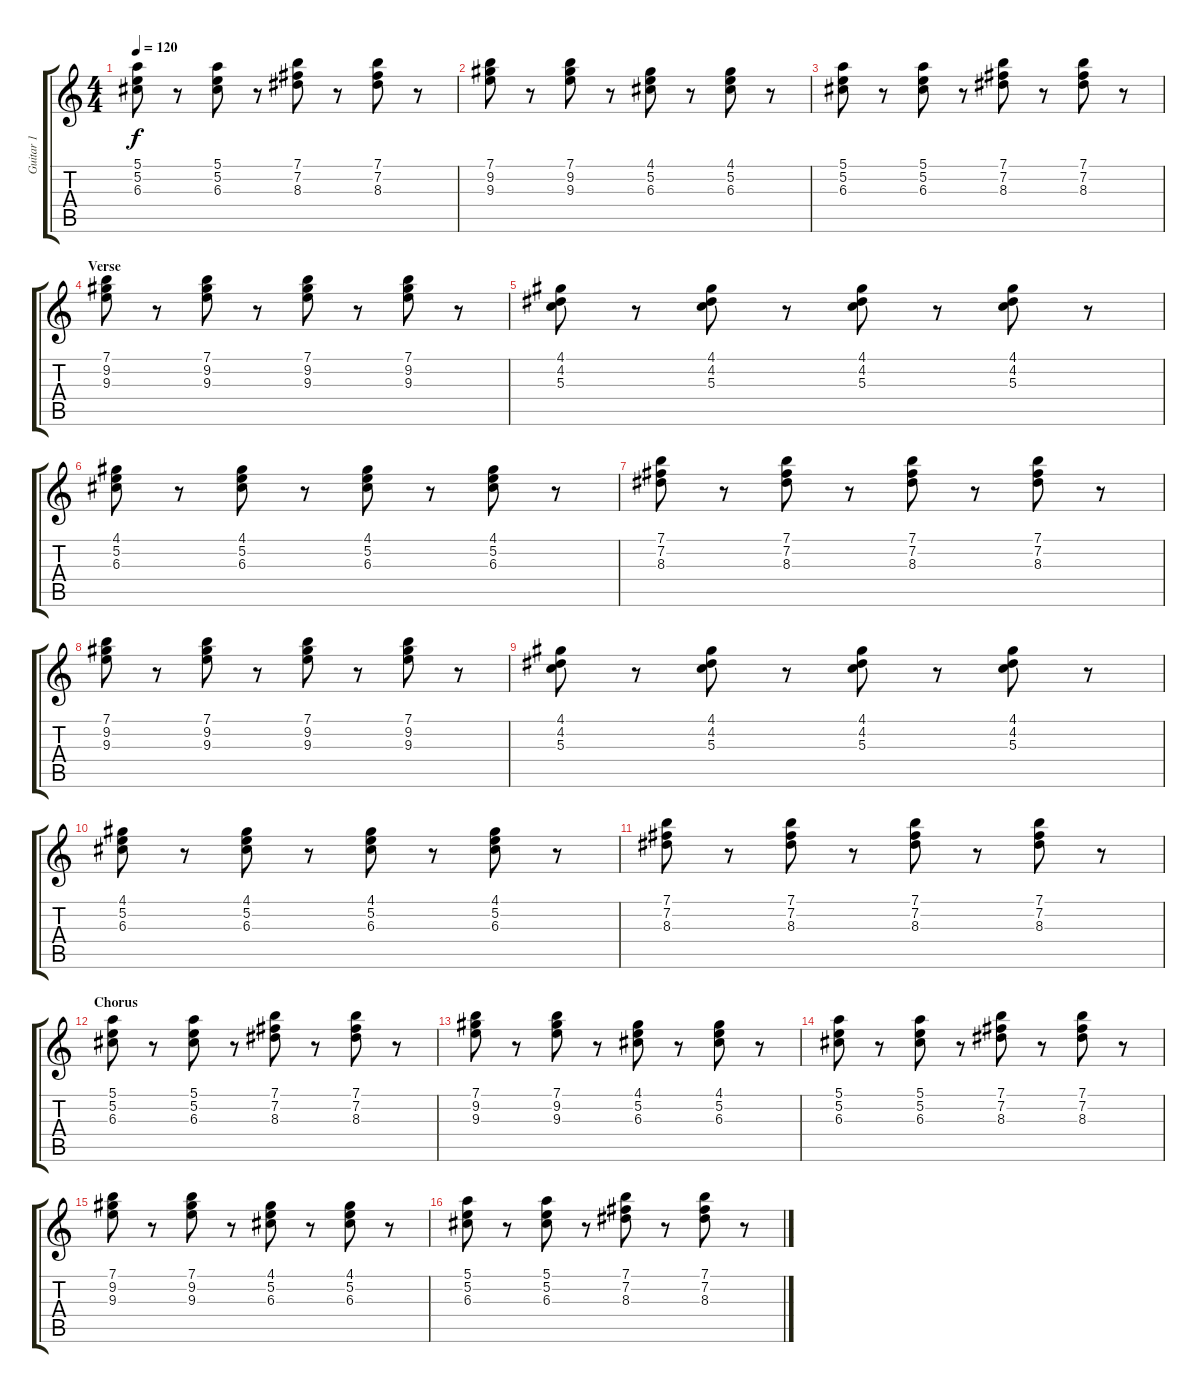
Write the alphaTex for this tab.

\track ("Guitar 1" "Guitar 1") {instrument electricguitarclean}
\staff {score tabs}
\tuning (E4 B3 G3 D3 A2 E2) {hide}
\ts (4 4)
\tempo 120
\clef g2
\ks c
(5.1 5.2 6.3).8{dy f} r.8 (5.1 5.2 6.3).8 r.8 (7.1 7.2 8.3).8 r.8 (7.1 7.2 8.3).8 r.8 |
(7.1 9.2 9.3).8 r.8 (7.1 9.2 9.3).8 r.8 (4.1 5.2 6.3).8 r.8 (4.1 5.2 6.3).8 r.8 |
(5.1 5.2 6.3).8 r.8 (5.1 5.2 6.3).8 r.8 (7.1 7.2 8.3).8 r.8 (7.1 7.2 8.3).8 r.8 |
\section ("" "Verse")
(7.1 9.2 9.3).8 r.8 (7.1 9.2 9.3).8 r.8 (7.1 9.2 9.3).8 r.8 (7.1 9.2 9.3).8 r.8 |
(4.1 4.2 5.3).8 r.8 (4.1 4.2 5.3).8 r.8 (4.1 4.2 5.3).8 r.8 (4.1 4.2 5.3).8 r.8 |
(4.1 5.2 6.3).8 r.8 (4.1 5.2 6.3).8 r.8 (4.1 5.2 6.3).8 r.8 (4.1 5.2 6.3).8 r.8 |
(7.1 7.2 8.3).8 r.8 (7.1 7.2 8.3).8 r.8 (7.1 7.2 8.3).8 r.8 (7.1 7.2 8.3).8 r.8 |
(7.1 9.2 9.3).8 r.8 (7.1 9.2 9.3).8 r.8 (7.1 9.2 9.3).8 r.8 (7.1 9.2 9.3).8 r.8 |
(4.1 4.2 5.3).8 r.8 (4.1 4.2 5.3).8 r.8 (4.1 4.2 5.3).8 r.8 (4.1 4.2 5.3).8 r.8 |
(4.1 5.2 6.3).8 r.8 (4.1 5.2 6.3).8 r.8 (4.1 5.2 6.3).8 r.8 (4.1 5.2 6.3).8 r.8 |
(7.1 7.2 8.3).8 r.8 (7.1 7.2 8.3).8 r.8 (7.1 7.2 8.3).8 r.8 (7.1 7.2 8.3).8 r.8 |
\section ("" "Chorus")
(5.1 5.2 6.3).8 r.8 (5.1 5.2 6.3).8 r.8 (7.1 7.2 8.3).8 r.8 (7.1 7.2 8.3).8 r.8 |
(7.1 9.2 9.3).8 r.8 (7.1 9.2 9.3).8 r.8 (4.1 5.2 6.3).8 r.8 (4.1 5.2 6.3).8 r.8 |
(5.1 5.2 6.3).8 r.8 (5.1 5.2 6.3).8 r.8 (7.1 7.2 8.3).8 r.8 (7.1 7.2 8.3).8 r.8 |
(7.1 9.2 9.3).8 r.8 (7.1 9.2 9.3).8 r.8 (4.1 5.2 6.3).8 r.8 (4.1 5.2 6.3).8 r.8 |
(5.1 5.2 6.3).8 r.8 (5.1 5.2 6.3).8 r.8 (7.1 7.2 8.3).8 r.8 (7.1 7.2 8.3).8 r.8
